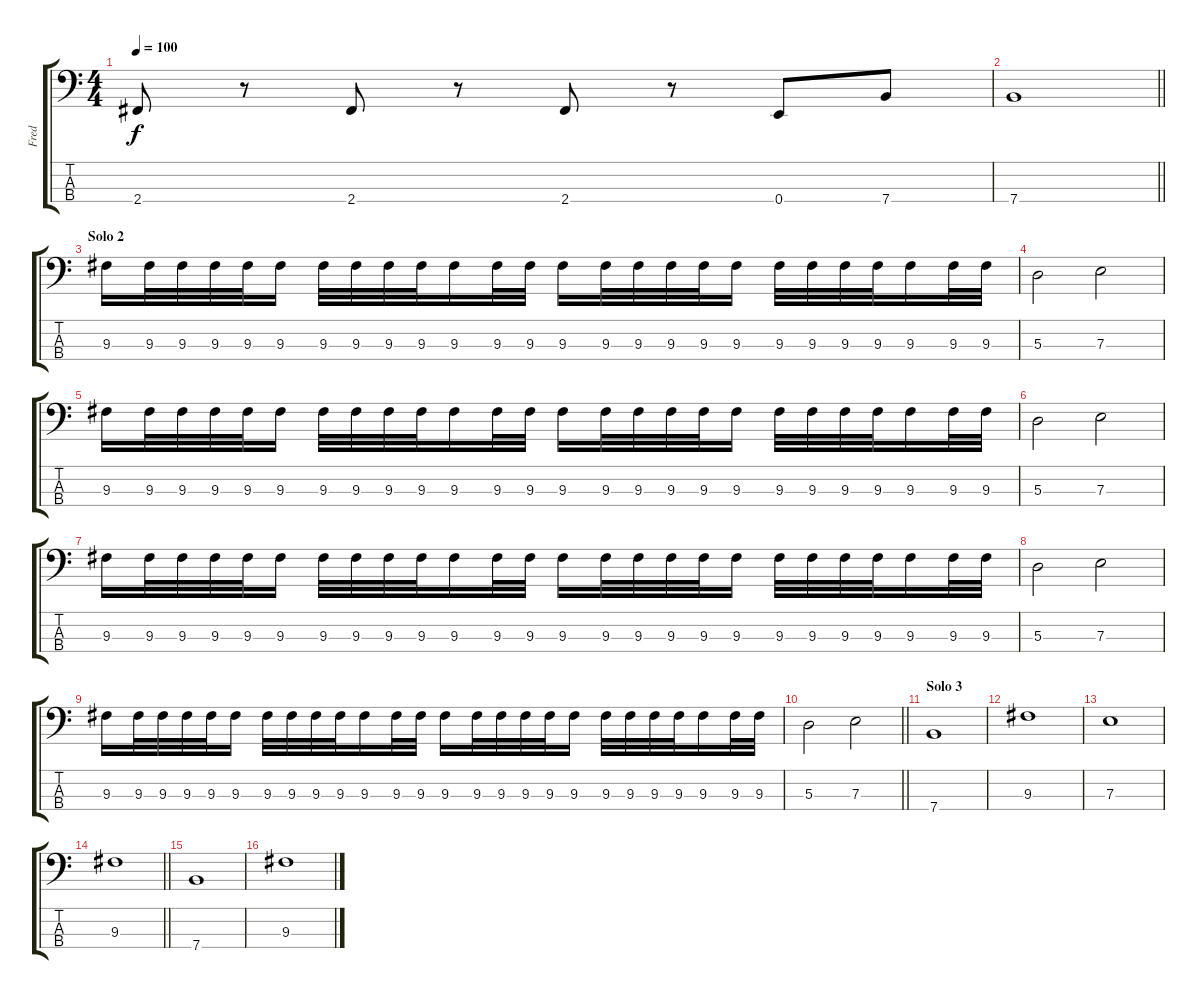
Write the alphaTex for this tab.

\track ("Fred" "Fred") {instrument electricbassfinger}
\staff {score tabs}
\tuning (G2 D2 A1 E1) {hide}
\ts (4 4)
\tempo 100
\clef f4
\ks c
2.4.8{dy f} r.8 2.4.8 r.8 2.4.8 r.8 0.4.8 7.4.8 |
\barLineRight lightlight
7.4.1 |
\section ("" "Solo 2")
9.3.16 9.3.32 9.3.32 9.3.32 9.3.32 9.3.16 9.3.32 9.3.32 9.3.32 9.3.32 9.3.16 9.3.32 9.3.32 9.3.16 9.3.32 9.3.32 9.3.32 9.3.32 9.3.16 9.3.32 9.3.32 9.3.32 9.3.32 9.3.16 9.3.32 9.3.32 |
5.3.2 7.3.2 |
9.3.16 9.3.32 9.3.32 9.3.32 9.3.32 9.3.16 9.3.32 9.3.32 9.3.32 9.3.32 9.3.16 9.3.32 9.3.32 9.3.16 9.3.32 9.3.32 9.3.32 9.3.32 9.3.16 9.3.32 9.3.32 9.3.32 9.3.32 9.3.16 9.3.32 9.3.32 |
5.3.2 7.3.2 |
9.3.16 9.3.32 9.3.32 9.3.32 9.3.32 9.3.16 9.3.32 9.3.32 9.3.32 9.3.32 9.3.16 9.3.32 9.3.32 9.3.16 9.3.32 9.3.32 9.3.32 9.3.32 9.3.16 9.3.32 9.3.32 9.3.32 9.3.32 9.3.16 9.3.32 9.3.32 |
5.3.2 7.3.2 |
9.3.16 9.3.32 9.3.32 9.3.32 9.3.32 9.3.16 9.3.32 9.3.32 9.3.32 9.3.32 9.3.16 9.3.32 9.3.32 9.3.16 9.3.32 9.3.32 9.3.32 9.3.32 9.3.16 9.3.32 9.3.32 9.3.32 9.3.32 9.3.16 9.3.32 9.3.32 |
\barLineRight lightlight
5.3.2 7.3.2 |
\section ("" "Solo 3")
7.4.1 |
9.3.1 |
7.3.1 |
\barLineRight lightlight
9.3.1 |
7.4.1 |
9.3.1
